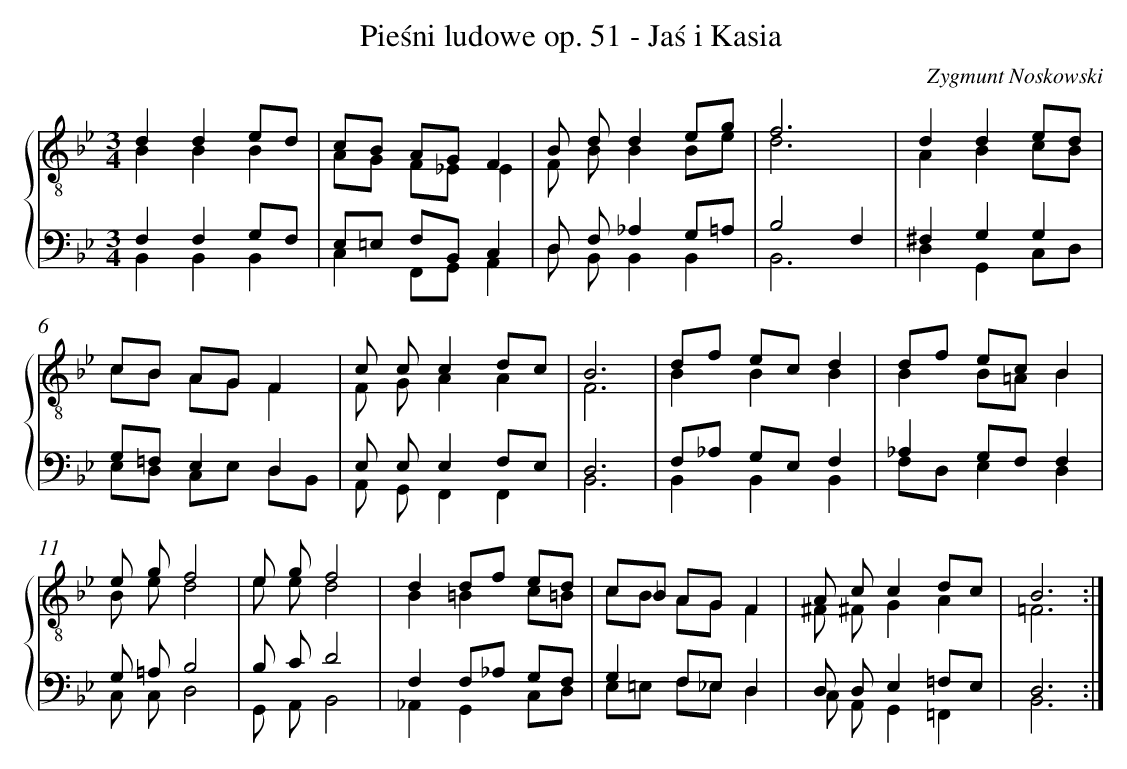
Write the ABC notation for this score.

X:1
T: Pieśni ludowe op. 51 - Jaś i Kasia
C: Zygmunt Noskowski
L: 1/8
M: 3/4
%%staves {1 2}
V: 1 clef=treble-8
V: 2 clef=bass
K: Bb
[V:1] d2d2ed & B2B2B2 |
[V:2] F,2F,2G,F, & B,,2B,,2B,,2 |
[V:1] cB AGF2 & AG F_EE2 |
[V:2] E,=E, F,B,,C,2 & C,2F,,G,,A,,2 |
[V:1] B dd2eg & F BB2Be |
[V:2] D, F,_A,2G,=A, & D, B,,B,,2B,,2 |
[V:1] f6 & d6 |
[V:2] B,4F,2 & B,,6 |
[V:1] d2d2ed & A2B2cB |
[V:2] ^F,2G,2G,2 & D,2G,,2C,D, |
[V:1] cB AGF2 & cB AGF2 |
[V:2] G,=F,E,2D,2 & E,D, C,E, D,B,, |
[V:1] c cc2dc & F GA2A2 |
[V:2] E, E,E,2F,E, & A,, G,,F,,2F,,2 |
[V:1] B6 & F6 |
[V:2] D,6 & B,,6 |
[V:1] df ecd2 & B2B2B2 |
[V:2] F,_A, G,E,F,2 & B,,2B,,2B,,2 |
[V:1] df ecB2 & B2B=AB2 |
[V:2] _A,2G,F,F,2 & F,D,E,2D,2 |
[V:1] e gf4 & B ed4 |
[V:2] G, =A,B,4 & C, C,D,4 |
[V:1] e gf4 & e ed4 |
[V:2] B, CD4 & G,, A,,B,,4 |
[V:1] d2df ed & B2=B2c=B |
[V:2] F,2F,_A, G,F, & _A,,2G,,2C,D, |
[V:1] c_B AGF2 & cB AGF2 |
[V:2] G,2F,_E,D,2 & E,=E, F,_E,D,2 |
[V:1] A cc2dc & ^F ^FG2A2 |
[V:2] D, D,E,2=F,E, & C, A,,G,,2=F,,2 |
[V:1] B6 & =F6 :|]
[V:2] D,6 & B,,6 :|]
